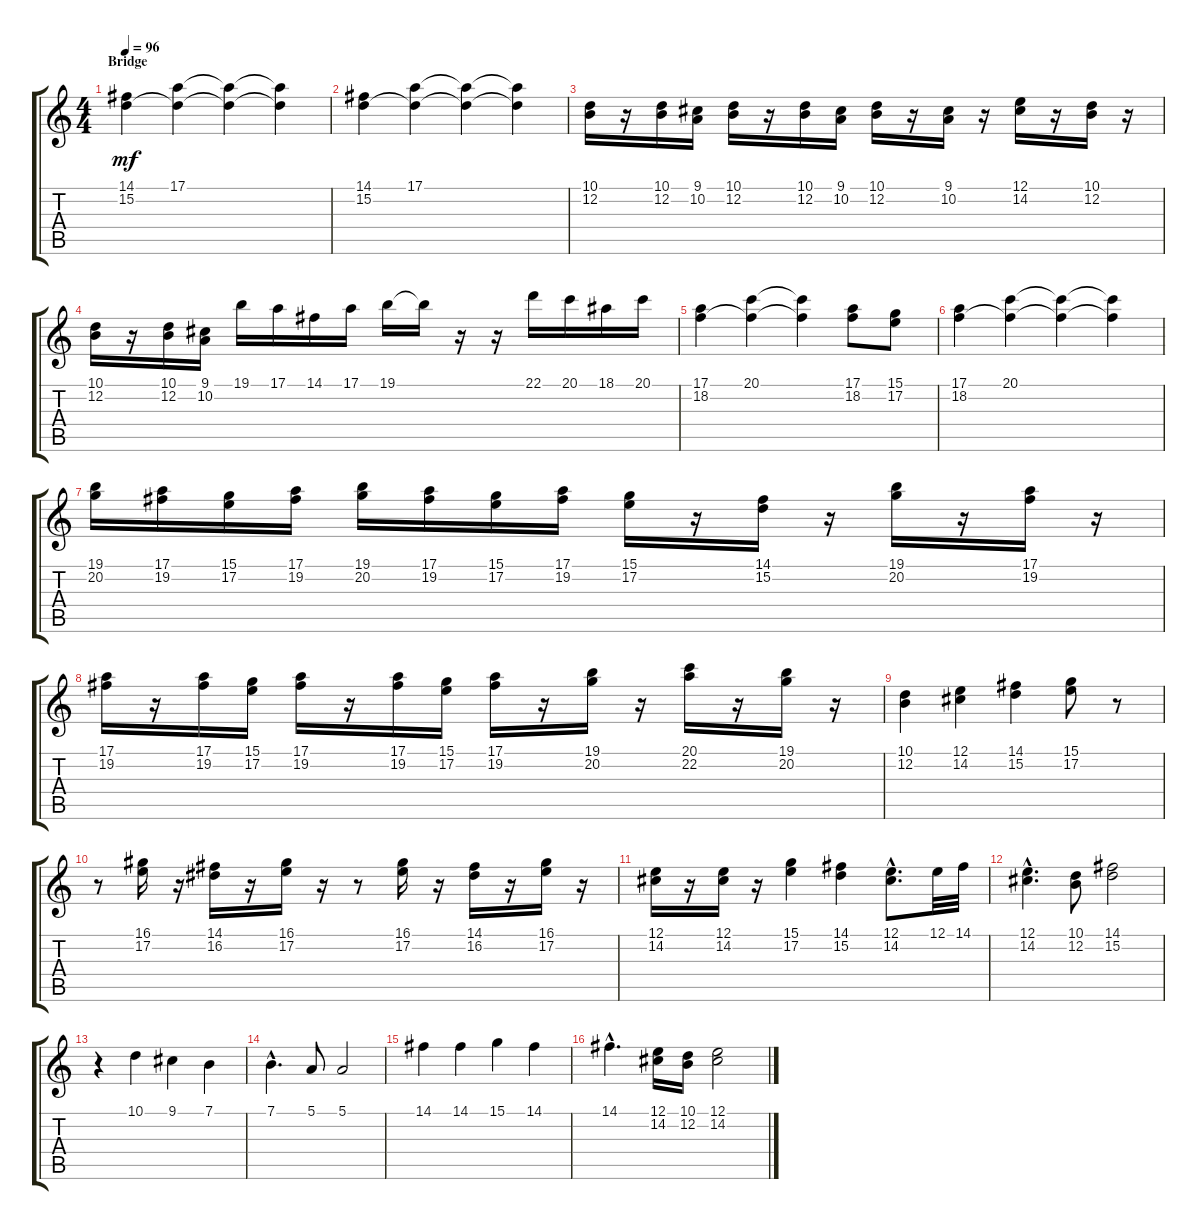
\track "" {instrument violin}
\staff {score tabs}
\tuning (E4 B3 G3 D3 A2 E2) {hide}
\ts (4 4)
\section ("" "Bridge")
\tempo 96
\clef g2
\ks c
(14.1 15.2).4{dy mf} (17.1 15.2{t}).4 (17.1{t} 15.2{t}).4 (17.1{t} 15.2{t}).4 |
(14.1 15.2).4 (17.1 15.2{t}).4 (17.1{t} 15.2{t}).4 (17.1{t} 15.2{t}).4 |
(10.1 12.2).16 r.16 (10.1 12.2).16 (9.1 10.2).16 (10.1 12.2).16 r.16 (10.1 12.2).16 (9.1 10.2).16 (10.1 12.2).16 r.16 (9.1 10.2).16 r.16 (12.1 14.2).16 r.16 (10.1 12.2).16 r.16 |
(10.1 12.2).16 r.16 (10.1 12.2).16 (9.1 10.2).16 19.1.16 17.1.16 14.1.16 17.1.16 19.1.16 19.1{t}.16 r.16 r.16 22.1.16 20.1.16 18.1.16 20.1.16 |
(17.1 18.2).4 (20.1 18.2{t}).4 (20.1{t} 18.2{t}).4 (17.1 18.2).8 (15.1 17.2).8 |
(17.1 18.2).4 (20.1 18.2{t}).4 (20.1{t} 18.2{t}).4 (20.1{t} 18.2{t}).4 |
(19.1 20.2).16 (17.1 19.2).16 (15.1 17.2).16 (17.1 19.2).16 (19.1 20.2).16 (17.1 19.2).16 (15.1 17.2).16 (17.1 19.2).16 (15.1 17.2).16 r.16 (14.1 15.2).16 r.16 (19.1 20.2).16 r.16 (17.1 19.2).16 r.16 |
(17.1 19.2).16 r.16 (17.1 19.2).16 (15.1 17.2).16 (17.1 19.2).16 r.16 (17.1 19.2).16 (15.1 17.2).16 (17.1 19.2).16 r.16 (19.1 20.2).16 r.16 (20.1 22.2).16 r.16 (19.1 20.2).16 r.16 |
(10.1 12.2).4 (12.1 14.2).4 (14.1 15.2).4 (15.1 17.2).8 r.8 |
r.8 (16.1 17.2).16 r.16 (14.1 16.2).16 r.16 (16.1 17.2).16 r.16 r.8 (16.1 17.2).16 r.16 (14.1 16.2).16 r.16 (16.1 17.2).16 r.16 |
(12.1 14.2).16 r.16 (12.1 14.2).16 r.16 (15.1 17.2).4 (14.1 15.2).4 (12.1{hac} 14.2{hac}).8{d} 12.1.32 14.1.32 |
(12.1{hac} 14.2{hac}).4{d} (10.1 12.2).8 (14.1 15.2).2 |
r.4 10.1.4 9.1.4 7.1.4 |
7.1{hac}.4{d} 5.1.8 5.1.2 |
14.1.4 14.1.4 15.1.4 14.1.4 |
14.1{hac}.4{d} (12.1 14.2).16 (10.1 12.2).16 (12.1 14.2).2
